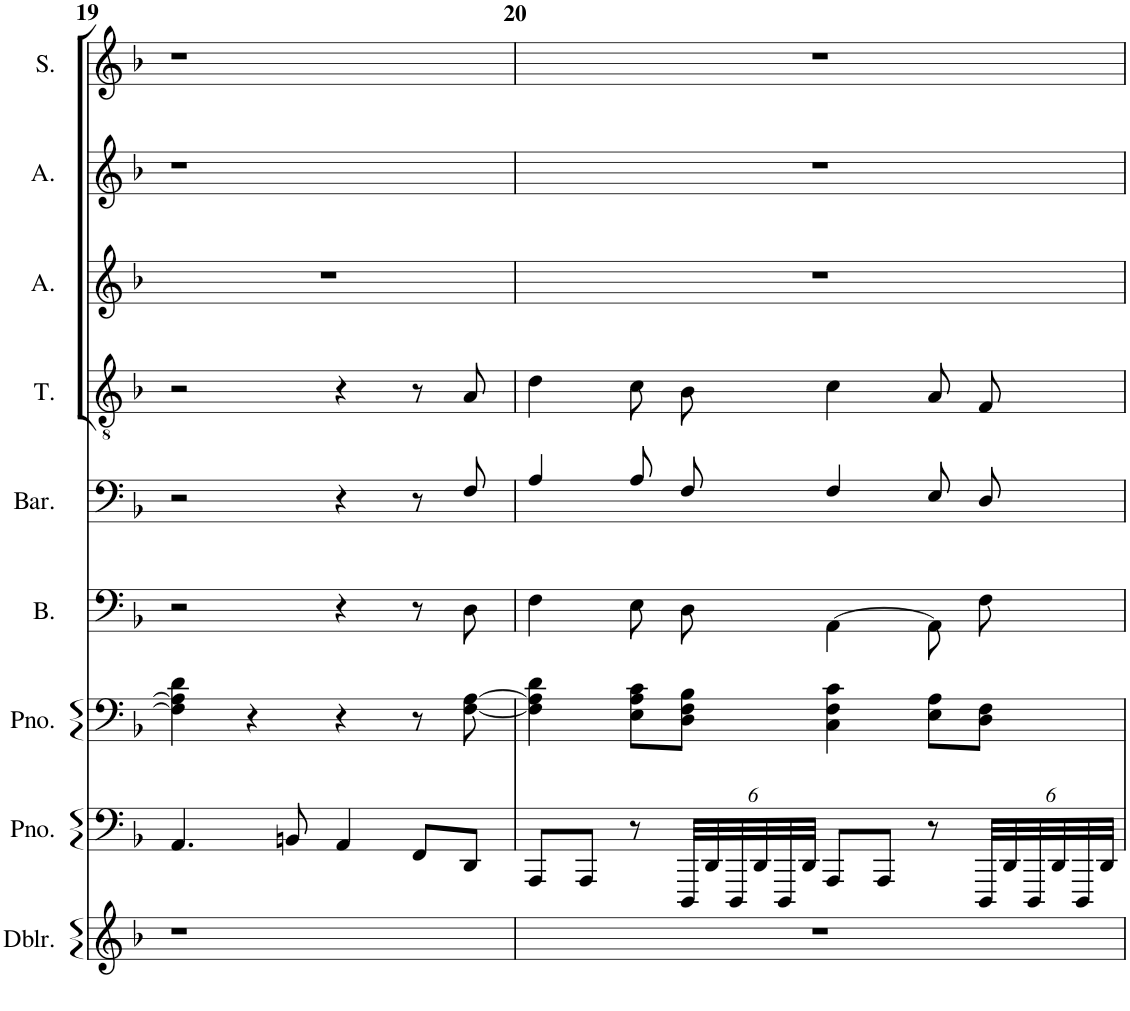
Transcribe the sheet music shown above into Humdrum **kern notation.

**kern	**kern	**kern	**kern	**kern	**kern	**kern	**kern	**kern
*part9	*part8	*part7	*part6	*part5	*part4	*part3	*part2	*part1
*staff9	*staff8	*staff7	*staff6	*staff5	*staff4	*staff3	*staff2	*staff1
*I"Doubler	*I"Piano	*I"Piano	*I"Bass	*I"Baritone	*I"Tenor	*I"Alto	*I"Alto	*I"Soprano
*I'Dblr.	*I'Pno.	*I'Pno.	*I'B.	*I'Bar.	*I'T.	*I'A.	*I'A.	*I'S.
!!LO:PB:g=z
*clefG2	*clefF4	*clefF4	*clefF4	*clefF4	*clefGv2	*clefG2	*clefG2	*clefG2
*k[b-]	*k[b-]	*k[b-]	*k[b-]	*k[b-]	*k[b-]	*k[b-]	*k[b-]	*k[b-]
*M4/4	*M4/4	*M4/4	*M4/4	*M4/4	*M4/4	*M4/4	*M4/4	*M4/4
*met(c)	*met(c)	*met(c)	*met(c)	*met(c)	*met(c)	*met(c)	*met(c)	*met(c)
=19	=19	=19	=19	=19	=19	=19	=19	=19
1r	4.AA/	4F\] 4A\] 4d\	2r	2r	2r	1r	1r	1r
.	.	4r	.	.	.	.	.	.
.	8BBn/	.	.	.	.	.	.	.
.	4AA/	4r	4r	4r	4r	.	.	.
.	8FF/L	8r	8r	8r	8r	.	.	.
.	8DD/J	[8F\ [8A\	8D\	8F/	8A/	.	.	.
=20	=20	=20	=20	=20	=20	=20	=20	=20
1r	8AAA/L	4F\] 4A\] 4d\	4F\	4A/	4d\	1r	1r	1r
.	8AAA/J	.	.	.	.	.	.	.
.	8r	8E\ 8A\ 8c\L	8E\L	8A/L	8c\L	.	.	.
*	*Xbrackettup	*	*	*	*	*	*	*
.	48DDD/LLL	8D\ 8F\ 8B-\J	8D\J	8F/J	8B-\J	.	.	.
.	48DD/	.	.	.	.	.	.	.
.	48DDD/	.	.	.	.	.	.	.
.	48DD/	.	.	.	.	.	.	.
.	48DDD/	.	.	.	.	.	.	.
.	48DD/JJJ	.	.	.	.	.	.	.
.	8AAA/L	4C\ 4F\ 4c\	[4AA\	4F/	4c\	.	.	.
.	8AAA/J	.	.	.	.	.	.	.
.	8r	8E\ 8A\L	8AA\L]	8E/L	8A/L	.	.	.
.	48DDD/LLL	8D\ 8F\J	8F\J	8D/J	8F/J	.	.	.
.	48DD/	.	.	.	.	.	.	.
.	48DDD/	.	.	.	.	.	.	.
.	48DD/	.	.	.	.	.	.	.
.	48DDD/	.	.	.	.	.	.	.
.	48DD/JJJ	.	.	.	.	.	.	.
=	=	=	=	=	=	=	=	=
*-	*-	*-	*-	*-	*-	*-	*-	*-
